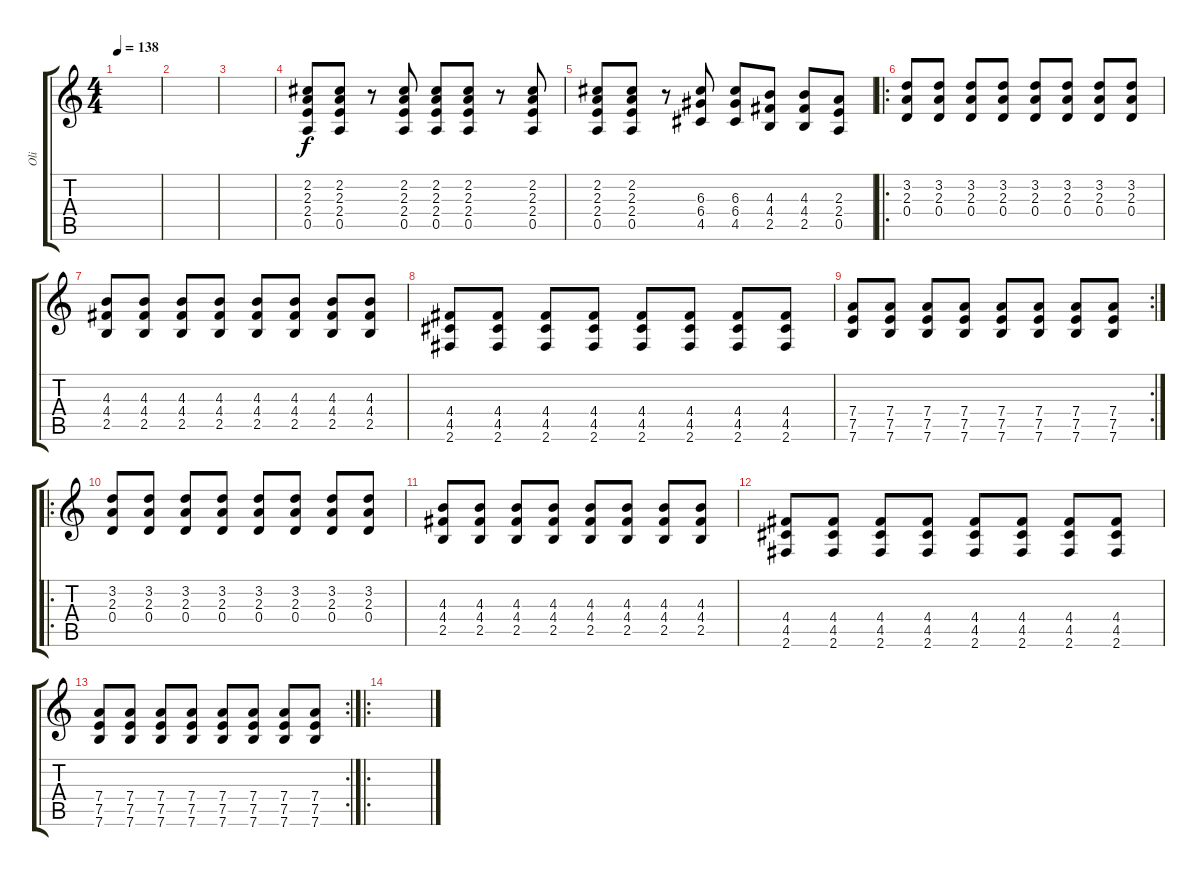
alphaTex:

\track ("Oli" "Oli") {instrument overdrivenguitar}
\staff {score tabs}
\tuning (E4 B3 G3 D3 A2 E2) {hide}
\ts (4 4)
\tempo 138
\clef g2
\ks c
|
|
|
(2.2 2.3 2.4 0.5).8 (2.2 2.3 2.4 0.5).8 r.8 (2.2 2.3 2.4 0.5).8 (2.2 2.3 2.4 0.5).8 (2.2 2.3 2.4 0.5).8 r.8 (2.2 2.3 2.4 0.5).8 |
(2.2 2.3 2.4 0.5).8 (2.2 2.3 2.4 0.5).8 r.8 (6.3 6.4 4.5).8 (6.3 6.4 4.5).8 (4.3 4.4 2.5).8 (4.3 4.4 2.5).8 (2.3 2.4 0.5).8 |
\ro
(3.2 2.3 0.4).8 (3.2 2.3 0.4).8 (3.2 2.3 0.4).8 (3.2 2.3 0.4).8 (3.2 2.3 0.4).8 (3.2 2.3 0.4).8 (3.2 2.3 0.4).8 (3.2 2.3 0.4).8 |
(4.3 4.4 2.5).8 (4.3 4.4 2.5).8 (4.3 4.4 2.5).8 (4.3 4.4 2.5).8 (4.3 4.4 2.5).8 (4.3 4.4 2.5).8 (4.3 4.4 2.5).8 (4.3 4.4 2.5).8 |
(4.4 4.5 2.6).8 (4.4 4.5 2.6).8 (4.4 4.5 2.6).8 (4.4 4.5 2.6).8 (4.4 4.5 2.6).8 (4.4 4.5 2.6).8 (4.4 4.5 2.6).8 (4.4 4.5 2.6).8 |
\rc 2
(7.4 7.5 7.6).8 (7.4 7.5 7.6).8 (7.4 7.5 7.6).8 (7.4 7.5 7.6).8 (7.4 7.5 7.6).8 (7.4 7.5 7.6).8 (7.4 7.5 7.6).8 (7.4 7.5 7.6).8 |
\ro
(3.2 2.3 0.4).8 (3.2 2.3 0.4).8 (3.2 2.3 0.4).8 (3.2 2.3 0.4).8 (3.2 2.3 0.4).8 (3.2 2.3 0.4).8 (3.2 2.3 0.4).8 (3.2 2.3 0.4).8 |
(4.3 4.4 2.5).8 (4.3 4.4 2.5).8 (4.3 4.4 2.5).8 (4.3 4.4 2.5).8 (4.3 4.4 2.5).8 (4.3 4.4 2.5).8 (4.3 4.4 2.5).8 (4.3 4.4 2.5).8 |
(4.4 4.5 2.6).8 (4.4 4.5 2.6).8 (4.4 4.5 2.6).8 (4.4 4.5 2.6).8 (4.4 4.5 2.6).8 (4.4 4.5 2.6).8 (4.4 4.5 2.6).8 (4.4 4.5 2.6).8 |
\rc 2
(7.4 7.5 7.6).8 (7.4 7.5 7.6).8 (7.4 7.5 7.6).8 (7.4 7.5 7.6).8 (7.4 7.5 7.6).8 (7.4 7.5 7.6).8 (7.4 7.5 7.6).8 (7.4 7.5 7.6).8 |
\ro
